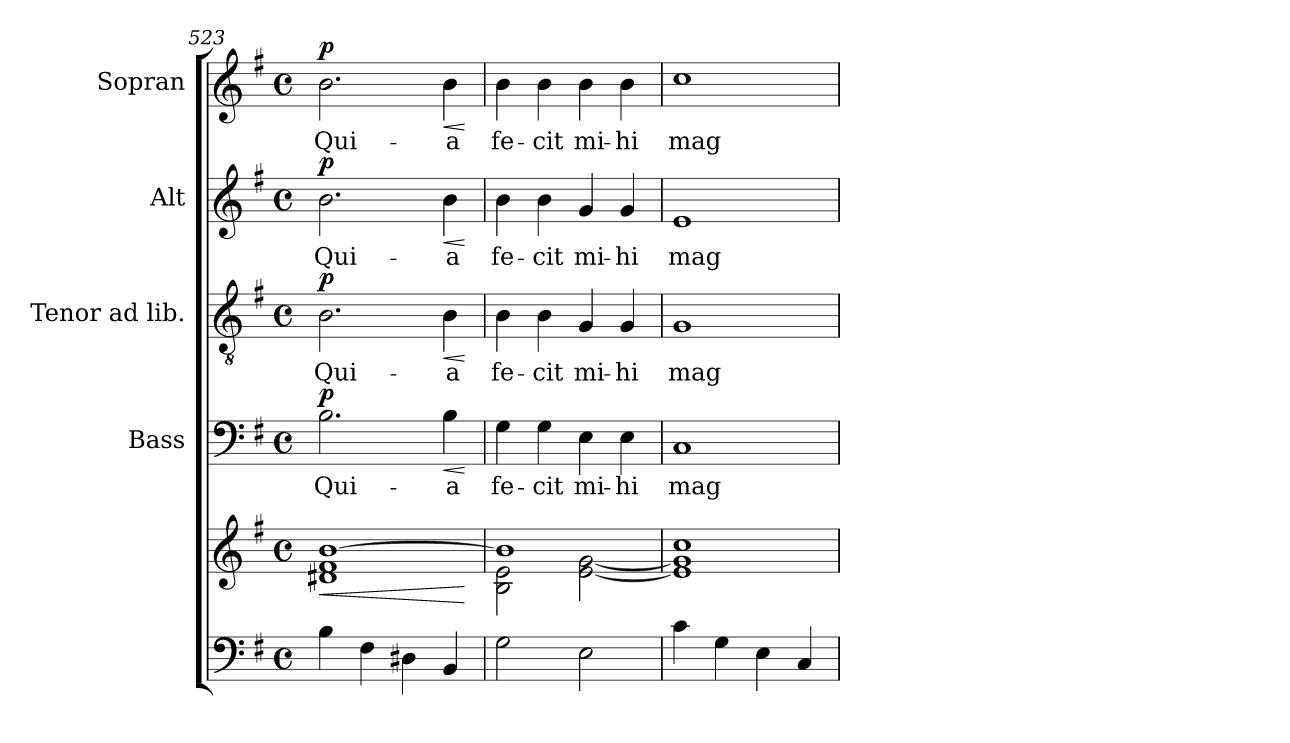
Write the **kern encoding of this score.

**kern	**kern	**dynam	**kern	**text	**dynam	**kern	**text	**dynam	**kern	**text	**dynam	**kern	**text	**dynam
*part5	*part5	*part5	*part4	*part4	*part4	*part3	*part3	*part3	*part2	*part2	*part2	*part1	*part1	*part1
*staff6	*staff5	*staff5/6	*staff4	*staff4	*staff4	*staff3	*staff3	*staff3	*staff2	*staff2	*staff2	*staff1	*staff1	*staff1
*	*	*	*I"Bass	*	*	*I"Tenor ad lib.	*	*	*I"Alt	*	*	*I"Sopran	*	*
*	*	*	*I'B.	*	*	*I'T.	*	*	*I'A.	*	*	*I'S.	*	*
*clefF4	*clefG2	*	*clefF4	*	*	*clefGv2	*	*	*clefG2	*	*	*clefG2	*	*
*k[f#]	*k[f#]	*	*k[f#]	*	*	*k[f#]	*	*	*k[f#]	*	*	*k[f#]	*	*
*G:	*G:	*	*G:	*	*	*G:	*	*	*G:	*	*	*G:	*	*
*M4/4	*M4/4	*	*M4/4	*	*	*M4/4	*	*	*M4/4	*	*	*M4/4	*	*
*met(c)	*met(c)	*	*met(c)	*	*	*met(c)	*	*	*met(c)	*	*	*met(c)	*	*
=523	=523	=523	=523	=523	=523	=523	=523	=523	=523	=523	=523	=523	=523	=523
!	!	!LO:HP:b	!	!LO:LY:b	!LO:DY:a	!	!LO:LY:b	!LO:DY:a	!	!LO:LY:b	!LO:DY:a	!	!LO:LY:b	!LO:DY:a
4B\	1d#X 1f# [>1b	<	2.B\	Qui-	p	2.B\	Qui-	p	2.b\	Qui-	p	2.b\	Qui-	p
4F#\	.	.	.	.	.	.	.	.	.	.	.	.	.	.
4D#X\	.	.	.	.	.	.	.	.	.	.	.	.	.	.
!	!	!	!	!LO:LY:b	!LO:HP:b	!	!LO:LY:b	!LO:HP:b	!	!LO:LY:b	!LO:HP:b	!	!LO:LY:b	!LO:HP:b
4BB/	.	.	4B\	-a	<	4B\	-a	<	4b\	-a	<	4b\	-a	<
.	.	[	.	.	[	.	.	[	.	.	[	.	.	[
=524	=524	=524	=524	=524	=524	=524	=524	=524	=524	=524	=524	=524	=524	=524
*	*^	*	*	*	*	*	*	*	*	*	*	*	*	*
!	!	!	!	!	!LO:LY:b	!	!	!LO:LY:b	!	!	!LO:LY:b	!	!	!LO:LY:b	!
2G\	1b]	2B\ 2e\	.	4G\	fe-	.	4B\	fe-	.	4b\	fe-	.	4b\	fe-	.
!	!	!	!	!	!LO:LY:b	!	!	!LO:LY:b	!	!	!LO:LY:b	!	!	!LO:LY:b	!
.	.	.	.	4G\	-cit	.	4B\	-cit	.	4b\	-cit	.	4b\	-cit	.
!	!	!	!	!	!LO:LY:b	!	!	!LO:LY:b	!	!	!LO:LY:b	!	!	!LO:LY:b	!
2E\	.	[<2e\ [<2g\	.	4E\	mi-	.	4G/	mi-	.	4g/	mi-	.	4b\	mi-	.
!	!	!	!	!	!LO:LY:b	!	!	!LO:LY:b	!	!	!LO:LY:b	!	!	!LO:LY:b	!
.	.	.	.	4E\	-hi	.	4G/	-hi	.	4g/	-hi	.	4b\	-hi	.
=525	=525	=525	=525	=525	=525	=525	=525	=525	=525	=525	=525	=525	=525	=525	=525
!	!	!	!	!	!LO:LY:b	!	!	!LO:LY:b	!	!	!LO:LY:b	!	!	!LO:LY:b	!
4c\	1cc	1e] 1g]	.	1C	mag-	.	1G	mag-	.	1e	mag-	.	1cc	mag-	.
4G\	.	.	.	.	.	.	.	.	.	.	.	.	.	.	.
4E\	.	.	.	.	.	.	.	.	.	.	.	.	.	.	.
4C/	.	.	.	.	.	.	.	.	.	.	.	.	.	.	.
*	*v	*v	*	*	*	*	*	*	*	*	*	*	*	*	*
=	=	=	=	=	=	=	=	=	=	=	=	=	=	=
*-	*-	*-	*-	*-	*-	*-	*-	*-	*-	*-	*-	*-	*-	*-
